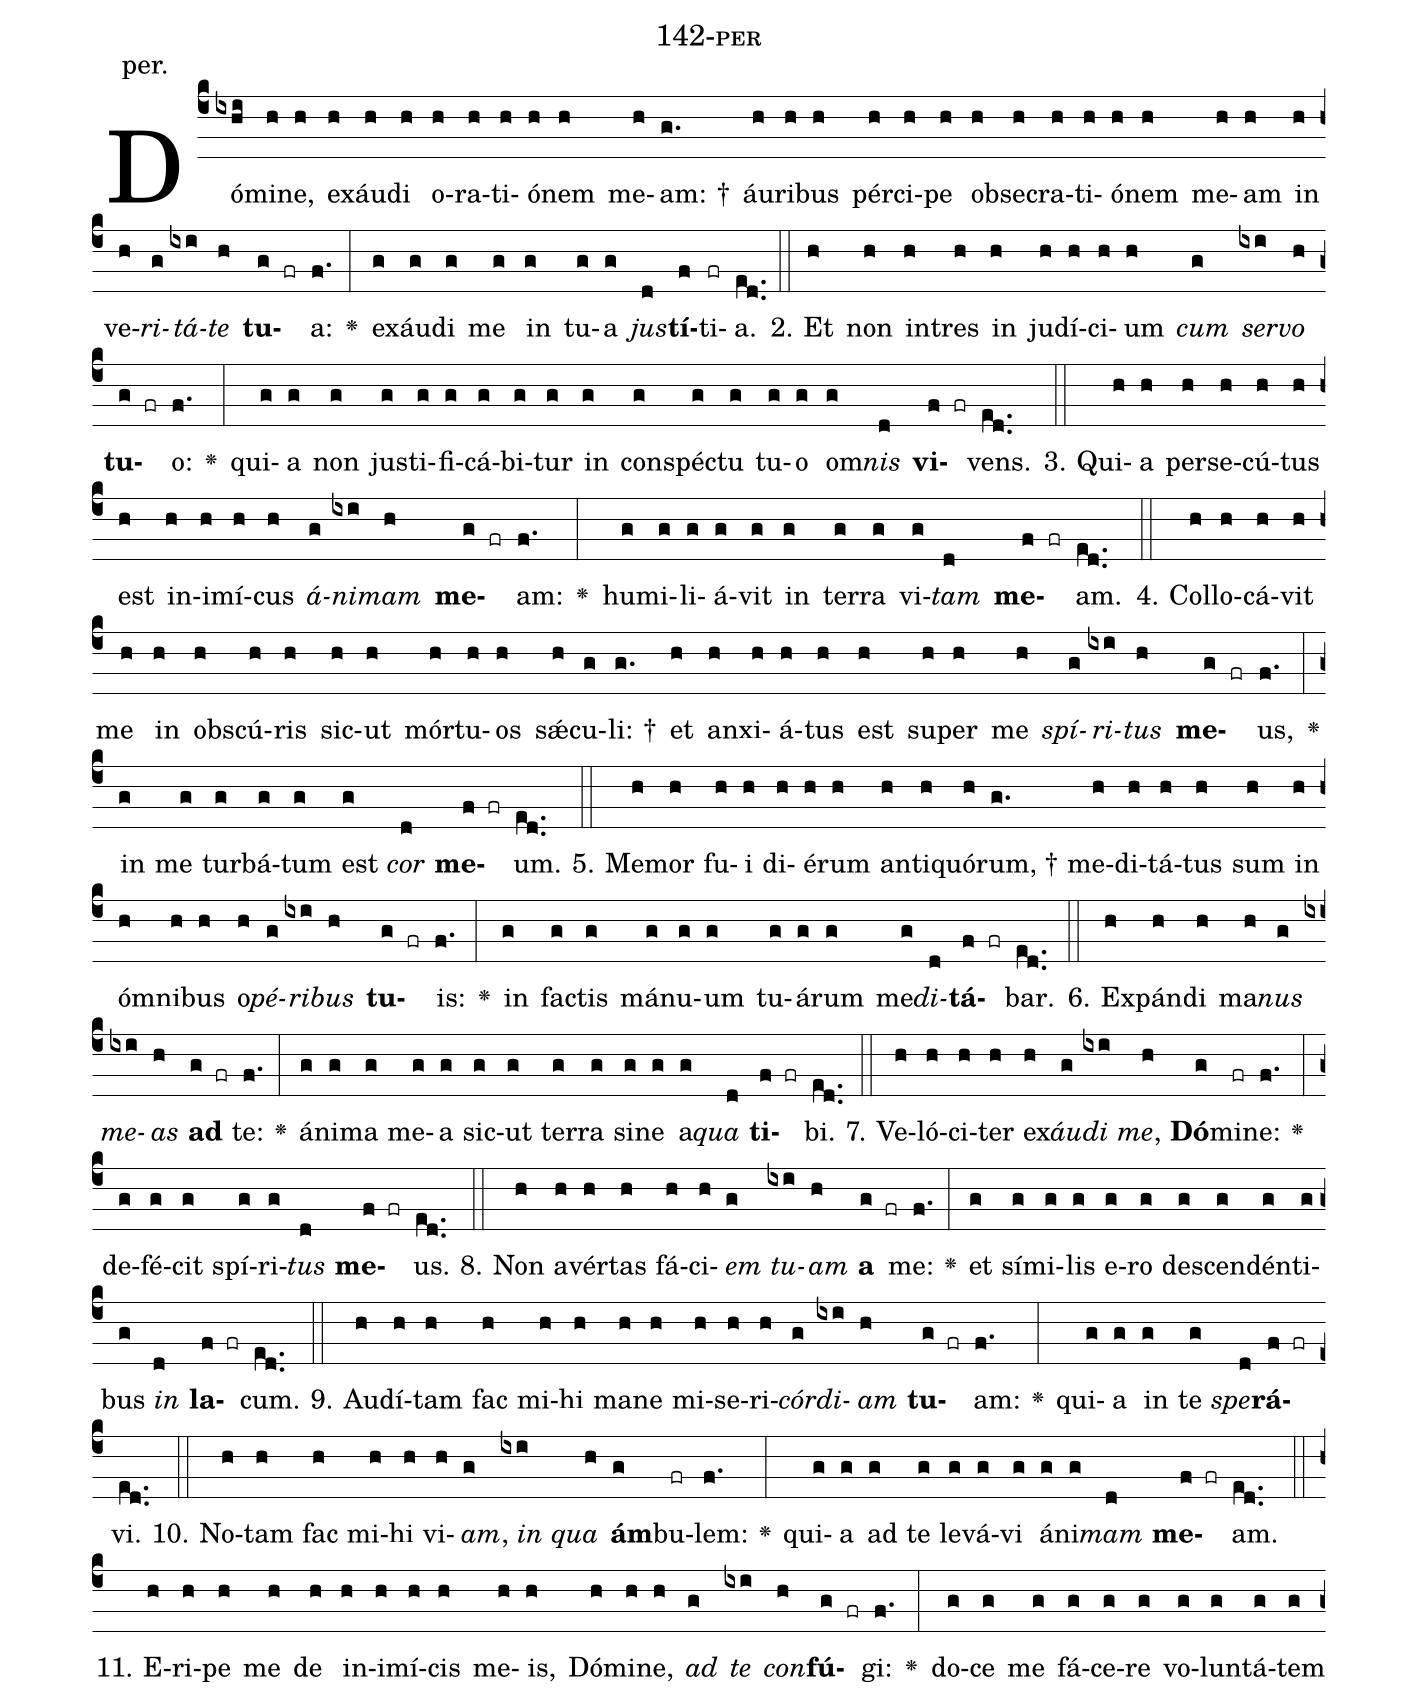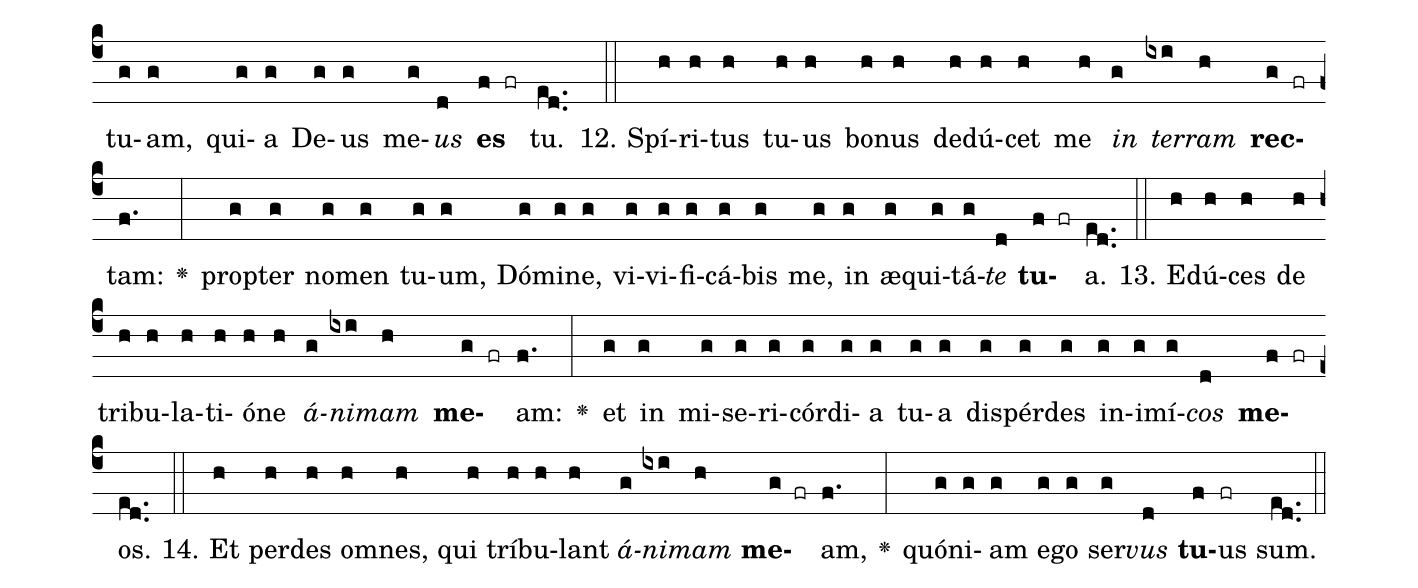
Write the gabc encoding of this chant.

name: 142-per;
annotation: per.;
%%
(c4)Dó(ixhi)mi(h)ne,(h) ex(h)áu(h)di(h) o(h)ra(h)ti(h)ó(h)nem(h) me(h)am: †(g.) áu(h)ri(h)bus(h) pér(h)ci(h)pe(h) ob(h)se(h)cra(h)ti(h)ó(h)nem(h) me(h)am(h) in(h) ve(h)<i>ri</i>(g)<i>tá</i>(ixi)<i>te</i>(h) <b>tu</b>(g fr)a:(f.) <v>\greheightstar</v>(:) ex(g)áu(g)di(g) me(g) in(g) tu(g)a(g) <i>jus</i>(d)<b>tí</b>(f)ti(fr)a.(ed..) (::)
2. Et(h) non(h) in(h)tres(h) in(h) ju(h)dí(h)ci(h)um(h) <i>cum</i>(g) <i>ser</i>(ixi)<i>vo</i>(h) <b>tu</b>(g fr)o:(f.) <v>\greheightstar</v>(:) qui(g)a(g) non(g) jus(g)ti(g)fi(g)cá(g)bi(g)tur(g) in(g) con(g)spéc(g)tu(g) tu(g)o(g) om(g)<i>nis</i>(d) <b>vi</b>(f fr)vens.(ed..) (::)
3. Qui(h)a(h) per(h)se(h)cú(h)tus(h) est(h) in(h)i(h)mí(h)cus(h) <i>á</i>(g)<i>ni</i>(ixi)<i>mam</i>(h) <b>me</b>(g fr)am:(f.) <v>\greheightstar</v>(:) hu(g)mi(g)li(g)á(g)vit(g) in(g) ter(g)ra(g) vi(g)<i>tam</i>(d) <b>me</b>(f fr)am.(ed..) (::)
4. Col(h)lo(h)cá(h)vit(h) me(h) in(h) obs(h)cú(h)ris(h) sic(h)ut(h) mór(h)tu(h)os(h) sǽ(h)cu(g)li: †(g.) et(h) an(h)xi(h)á(h)tus(h) est(h) su(h)per(h) me(h) <i>spí</i>(g)<i>ri</i>(ixi)<i>tus</i>(h) <b>me</b>(g fr)us,(f.) <v>\greheightstar</v>(:) in(g) me(g) tur(g)bá(g)tum(g) est(g) <i>cor</i>(d) <b>me</b>(f fr)um.(ed..) (::)
5. Me(h)mor(h) fu(h)i(h) di(h)é(h)rum(h) an(h)ti(h)quó(h)rum, †(g.) me(h)di(h)tá(h)tus(h) sum(h) in(h) óm(h)ni(h)bus(h) o(h)<i>pé</i>(g)<i>ri</i>(ixi)<i>bus</i>(h) <b>tu</b>(g fr)is:(f.) <v>\greheightstar</v>(:) in(g) fac(g)tis(g) má(g)nu(g)um(g) tu(g)á(g)rum(g) me(g)<i>di</i>(d)<b>tá</b>(f fr)bar.(ed..) (::)
6. Ex(h)pán(h)di(h) ma(h)<i>nus</i>(g) <i>me</i>(ixi)<i>as</i>(h) <b>ad</b>(g fr) te:(f.) <v>\greheightstar</v>(:) á(g)ni(g)ma(g) me(g)a(g) sic(g)ut(g) ter(g)ra(g) si(g)ne(g) a(g)<i>qua</i>(d) <b>ti</b>(f fr)bi.(ed..) (::)
7. Ve(h)ló(h)ci(h)ter(h) ex(h)<i>áu</i>(g)<i>di</i>(ixi) <i>me</i>,(h) <b>Dó</b>(g)mi(fr)ne:(f.) <v>\greheightstar</v>(:) de(g)fé(g)cit(g) spí(g)ri(g)<i>tus</i>(d) <b>me</b>(f fr)us.(ed..) (::)
8. Non(h) a(h)vér(h)tas(h) fá(h)ci(h)<i>em</i>(g) <i>tu</i>(ixi)<i>am</i>(h) <b>a</b>(g fr) me:(f.) <v>\greheightstar</v>(:) et(g) sí(g)mi(g)lis(g) e(g)ro(g) de(g)scen(g)dén(g)ti(g)bus(g) <i>in</i>(d) <b>la</b>(f fr)cum.(ed..) (::)
9. Au(h)dí(h)tam(h) fac(h) mi(h)hi(h) ma(h)ne(h) mi(h)se(h)ri(h)<i>cór</i>(g)<i>di</i>(ixi)<i>am</i>(h) <b>tu</b>(g fr)am:(f.) <v>\greheightstar</v>(:) qui(g)a(g) in(g) te(g) <i>spe</i>(d)<b>rá</b>(f fr)vi.(ed..) (::)
10. No(h)tam(h) fac(h) mi(h)hi(h) vi(h)<i>am</i>,(g) <i>in</i>(ixi) <i>qua</i>(h) <b>ám</b>(g)bu(fr)lem:(f.) <v>\greheightstar</v>(:) qui(g)a(g) ad(g) te(g) le(g)vá(g)vi(g) á(g)ni(g)<i>mam</i>(d) <b>me</b>(f fr)am.(ed..) (::)
11. E(h)ri(h)pe(h) me(h) de(h) in(h)i(h)mí(h)cis(h) me(h)is,(h) Dó(h)mi(h)ne,(h) <i>ad</i>(g) <i>te</i>(ixi) <i>con</i>(h)<b>fú</b>(g fr)gi:(f.) <v>\greheightstar</v>(:) do(g)ce(g) me(g) fá(g)ce(g)re(g) vo(g)lun(g)tá(g)tem(g) tu(g)am,(g) qui(g)a(g) De(g)us(g) me(g)<i>us</i>(d) <b>es</b>(f fr) tu.(ed..) (::)
12. Spí(h)ri(h)tus(h) tu(h)us(h) bo(h)nus(h) de(h)dú(h)cet(h) me(h) <i>in</i>(g) <i>ter</i>(ixi)<i>ram</i>(h) <b>rec</b>(g fr)tam:(f.) <v>\greheightstar</v>(:) prop(g)ter(g) no(g)men(g) tu(g)um,(g) Dó(g)mi(g)ne,(g) vi(g)vi(g)fi(g)cá(g)bis(g) me,(g) in(g) æ(g)qui(g)tá(g)<i>te</i>(d) <b>tu</b>(f fr)a.(ed..) (::)
13. E(h)dú(h)ces(h) de(h) tri(h)bu(h)la(h)ti(h)ó(h)ne(h) <i>á</i>(g)<i>ni</i>(ixi)<i>mam</i>(h) <b>me</b>(g fr)am:(f.) <v>\greheightstar</v>(:) et(g) in(g) mi(g)se(g)ri(g)cór(g)di(g)a(g) tu(g)a(g) dis(g)pér(g)des(g) in(g)i(g)mí(g)<i>cos</i>(d) <b>me</b>(f fr)os.(ed..) (::)
14. Et(h) per(h)des(h) om(h)nes,(h) qui(h) trí(h)bu(h)lant(h) <i>á</i>(g)<i>ni</i>(ixi)<i>mam</i>(h) <b>me</b>(g fr)am,(f.) <v>\greheightstar</v>(:) quón(g)i(g)am(g) e(g)go(g) ser(g)<i>vus</i>(d) <b>tu</b>(f)us(fr) sum.(ed..) (::)
